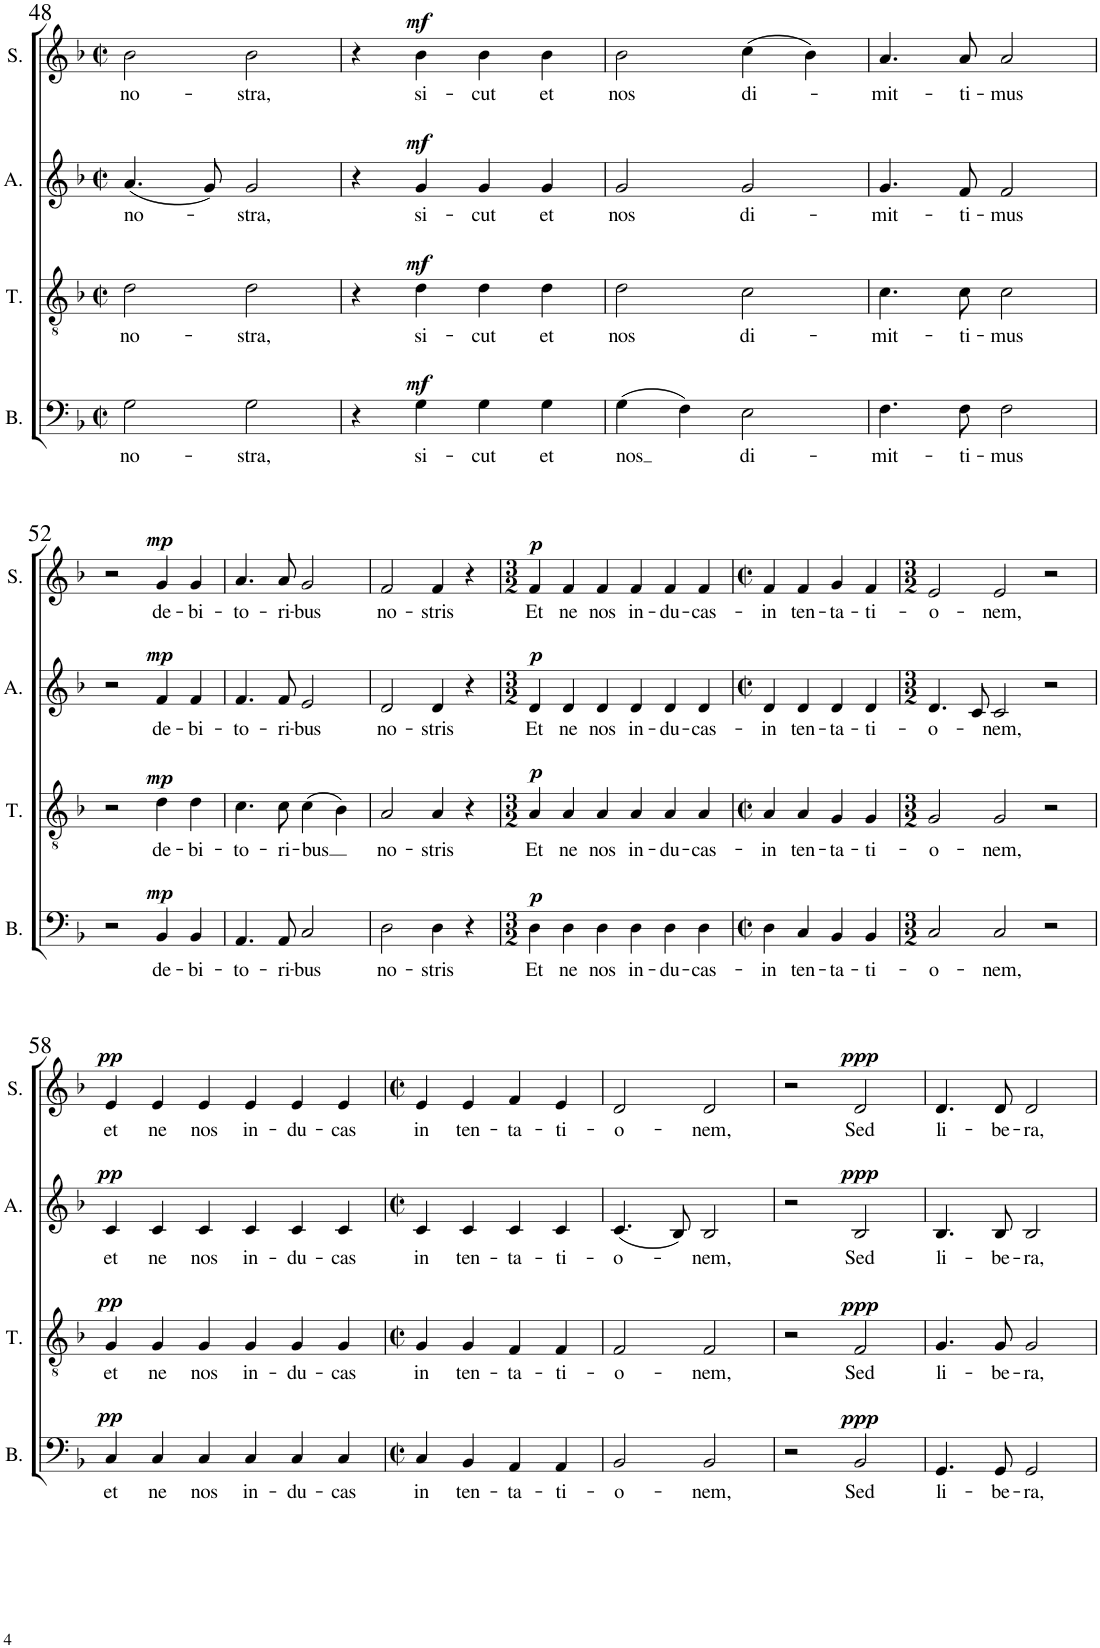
**kern	**text	**dynam	**kern	**text	**dynam	**kern	**text	**dynam	**kern	**text	**dynam
*part4	*part4	*part4	*part3	*part3	*part3	*part2	*part2	*part2	*part1	*part1	*part1
*staff4	*staff4	*staff4	*staff3	*staff3	*staff3	*staff2	*staff2	*staff2	*staff1	*staff1	*staff1
*I"BASSE	*	*	*I"TÉNOR	*	*	*I"ALTO	*	*	*I"SOPRANO	*	*
*I'B.	*	*	*I'T.	*	*	*I'A.	*	*	*I'S.	*	*
!!LO:PB:g=z
*clefF4	*	*	*clefGv2	*	*	*clefG2	*	*	*clefG2	*	*
*	*	*	*Trd7c12	*	*	*	*	*	*	*	*
*k[b-]	*	*	*k[b-]	*	*	*k[b-]	*	*	*k[b-]	*	*
*M2/2	*	*	*M2/2	*	*	*M2/2	*	*	*M2/2	*	*
*met(c|)	*	*	*met(c|)	*	*	*met(c|)	*	*	*met(c|)	*	*
=48	=48	=48	=48	=48	=48	=48	=48	=48	=48	=48	=48
!	!LO:LY:b	!	!	!LO:LY:b	!	!	!LO:LY:b	!	!	!LO:LY:b	!
2G\	no-	.	2d\	no-	.	(4.a/	no-	.	2b-\	no-	.
.	.	.	.	.	.	8g/)	.	.	.	.	.
!	!LO:LY:b	!	!	!LO:LY:b	!	!	!LO:LY:b	!	!	!LO:LY:b	!
2G\	stra,	.	2d\	stra,	.	2g/	stra,	.	2b-\	-stra,	.
=49	=49	=49	=49	=49	=49	=49	=49	=49	=49	=49	=49
4r	.	.	4r	.	.	4r	.	.	4r	.	.
!	!LO:LY:b	!LO:DY:a	!	!LO:LY:b	!LO:DY:a	!	!LO:LY:b	!LO:DY:a	!	!LO:LY:b	!LO:DY:a
4G\	si-	mf	4d\	si-	mf	4g/	si-	mf	4b-\	si-	mf
!	!LO:LY:b	!	!	!LO:LY:b	!	!	!LO:LY:b	!	!	!LO:LY:b	!
4G\	-cut	.	4d\	-cut	.	4g/	-cut	.	4b-\	-cut	.
!	!LO:LY:b	!	!	!LO:LY:b	!	!	!LO:LY:b	!	!	!LO:LY:b	!
4G\	et	.	4d\	et	.	4g/	et	.	4b-\	et	.
=50	=50	=50	=50	=50	=50	=50	=50	=50	=50	=50	=50
!	!LO:LY:b	!	!	!LO:LY:b	!	!	!LO:LY:b	!	!	!LO:LY:b	!
(4G\	nos	.	2d\	nos	.	2g/	nos	.	2b-\	nos	.
4F\)	.	.	.	.	.	.	.	.	.	.	.
!	!LO:LY:b	!	!	!LO:LY:b	!	!	!LO:LY:b	!	!	!LO:LY:b	!
2E\	di-	.	2c\	di-	.	2g/	di-	.	(4cc\	di-	.
.	.	.	.	.	.	.	.	.	4b-\)	.	.
=51	=51	=51	=51	=51	=51	=51	=51	=51	=51	=51	=51
!	!LO:LY:b	!	!	!LO:LY:b	!	!	!LO:LY:b	!	!	!LO:LY:b	!
4.F\	-mit-	.	4.c\	-mit-	.	4.g/	-mit-	.	4.a/	-mit-	.
!	!LO:LY:b	!	!	!LO:LY:b	!	!	!LO:LY:b	!	!	!LO:LY:b	!
8F\	-ti-	.	8c\	-ti-	.	8f/	-ti-	.	8a/	-ti-	.
!	!LO:LY:b	!	!	!LO:LY:b	!	!	!LO:LY:b	!	!	!LO:LY:b	!
2F\	-mus	.	2c\	-mus	.	2f/	-mus	.	2a/	-mus	.
!!LO:LB:g=z
=52	=52	=52	=52	=52	=52	=52	=52	=52	=52	=52	=52
2r	.	.	2r	.	.	2r	.	.	2r	.	.
!	!LO:LY:b	!LO:DY:a	!	!LO:LY:b	!LO:DY:a	!	!LO:LY:b	!LO:DY:a	!	!LO:LY:b	!LO:DY:a
4BB-/	de-	mp	4d\	de-	mp	4f/	de-	mp	4g/	de-	mp
!	!LO:LY:b	!	!	!LO:LY:b	!	!	!LO:LY:b	!	!	!LO:LY:b	!
4BB-/	-bi-	.	4d\	-bi-	.	4f/	-bi-	.	4g/	-bi-	.
=53	=53	=53	=53	=53	=53	=53	=53	=53	=53	=53	=53
!	!LO:LY:b	!	!	!LO:LY:b	!	!	!LO:LY:b	!	!	!LO:LY:b	!
4.AA/	-to-	.	4.c\	-to-	.	4.f/	-to-	.	4.a/	-to-	.
!	!LO:LY:b	!	!	!LO:LY:b	!	!	!LO:LY:b	!	!	!LO:LY:b	!
8AA/	-ri-	.	8c\	-ri-	.	8f/	-ri-	.	8a/	-ri-	.
!	!LO:LY:b	!	!	!LO:LY:b	!	!	!LO:LY:b	!	!	!LO:LY:b	!
2C/	-bus	.	(4c\	-bus	.	2e/	-bus	.	2g/	-bus	.
.	.	.	4B-\)	.	.	.	.	.	.	.	.
=54	=54	=54	=54	=54	=54	=54	=54	=54	=54	=54	=54
!	!LO:LY:b	!	!	!LO:LY:b	!	!	!LO:LY:b	!	!	!LO:LY:b	!
2D\	no-	.	2A/	no-	.	2d/	no-	.	2f/	no-	.
!	!LO:LY:b	!	!	!LO:LY:b	!	!	!LO:LY:b	!	!	!LO:LY:b	!
4D\	stris	.	4A/	stris	.	4d/	stris	.	4f/	-stris	.
4r	.	.	4r	.	.	4r	.	.	4r	.	.
=55	=55	=55	=55	=55	=55	=55	=55	=55	=55	=55	=55
*M3/2	*	*	*M3/2	*	*	*M3/2	*	*	*M3/2	*	*
!	!LO:LY:b	!LO:DY:a	!	!LO:LY:b	!LO:DY:a	!	!LO:LY:b	!LO:DY:a	!	!LO:LY:b	!LO:DY:a
4D\	Et	p	4A/	Et	p	4d/	Et	p	4f/	Et	p
!	!LO:LY:b	!	!	!LO:LY:b	!	!	!LO:LY:b	!	!	!LO:LY:b	!
4D\	ne	.	4A/	ne	.	4d/	ne	.	4f/	ne	.
!	!LO:LY:b	!	!	!LO:LY:b	!	!	!LO:LY:b	!	!	!LO:LY:b	!
4D\	nos	.	4A/	nos	.	4d/	nos	.	4f/	nos	.
!	!LO:LY:b	!	!	!LO:LY:b	!	!	!LO:LY:b	!	!	!LO:LY:b	!
4D\	in-	.	4A/	in-	.	4d/	in-	.	4f/	in-	.
!	!LO:LY:b	!	!	!LO:LY:b	!	!	!LO:LY:b	!	!	!LO:LY:b	!
4D\	-du-	.	4A/	-du-	.	4d/	-du-	.	4f/	-du-	.
!	!LO:LY:b	!	!	!LO:LY:b	!	!	!LO:LY:b	!	!	!LO:LY:b	!
4D\	-cas-	.	4A/	-cas-	.	4d/	-cas-	.	4f/	-cas-	.
=56	=56	=56	=56	=56	=56	=56	=56	=56	=56	=56	=56
*M2/2	*	*	*M2/2	*	*	*M2/2	*	*	*M2/2	*	*
*met(c|)	*	*	*met(c|)	*	*	*met(c|)	*	*	*met(c|)	*	*
!	!LO:LY:b	!	!	!LO:LY:b	!	!	!LO:LY:b	!	!	!LO:LY:b	!
4D\	in	.	4A/	in	.	4d/	in	.	4f/	-in	.
!	!LO:LY:b	!	!	!LO:LY:b	!	!	!LO:LY:b	!	!	!LO:LY:b	!
4C/	ten-	.	4A/	ten-	.	4d/	ten-	.	4f/	ten-	.
!	!LO:LY:b	!	!	!LO:LY:b	!	!	!LO:LY:b	!	!	!LO:LY:b	!
4BB-/	-ta-	.	4G/	-ta-	.	4d/	-ta-	.	4g/	-ta-	.
!	!LO:LY:b	!	!	!LO:LY:b	!	!	!LO:LY:b	!	!	!LO:LY:b	!
4BB-/	-ti-	.	4G/	-ti-	.	4d/	-ti-	.	4f/	-ti-	.
=57	=57	=57	=57	=57	=57	=57	=57	=57	=57	=57	=57
*M3/2	*	*	*M3/2	*	*	*M3/2	*	*	*M3/2	*	*
!	!LO:LY:b	!	!	!LO:LY:b	!	!	!LO:LY:b	!	!	!LO:LY:b	!
2C/	-o-	.	2G/	-o-	.	4.d/	-o-	.	2e/	-o-	.
.	.	.	.	.	.	8c/	.	.	.	.	.
!	!LO:LY:b	!	!	!LO:LY:b	!	!	!LO:LY:b	!	!	!LO:LY:b	!
2C/	-nem,	.	2G/	-nem,	.	2c/	-nem,	.	2e/	-nem,	.
2r	.	.	2r	.	.	2r	.	.	2r	.	.
!!LO:LB:g=z
=58	=58	=58	=58	=58	=58	=58	=58	=58	=58	=58	=58
!	!LO:LY:b	!LO:DY:a	!	!LO:LY:b	!LO:DY:a	!	!LO:LY:b	!LO:DY:a	!	!LO:LY:b	!LO:DY:a
4C/	et	pp	4G/	et	pp	4c/	et	pp	4e/	et	pp
!	!LO:LY:b	!	!	!LO:LY:b	!	!	!LO:LY:b	!	!	!LO:LY:b	!
4C/	ne	.	4G/	ne	.	4c/	ne	.	4e/	ne	.
!	!LO:LY:b	!	!	!LO:LY:b	!	!	!LO:LY:b	!	!	!LO:LY:b	!
4C/	nos	.	4G/	nos	.	4c/	nos	.	4e/	nos	.
!	!LO:LY:b	!	!	!LO:LY:b	!	!	!LO:LY:b	!	!	!LO:LY:b	!
4C/	in-	.	4G/	in-	.	4c/	in-	.	4e/	in-	.
!	!LO:LY:b	!	!	!LO:LY:b	!	!	!LO:LY:b	!	!	!LO:LY:b	!
4C/	-du-	.	4G/	-du-	.	4c/	-du-	.	4e/	-du-	.
!	!LO:LY:b	!	!	!LO:LY:b	!	!	!LO:LY:b	!	!	!LO:LY:b	!
4C/	-cas	.	4G/	-cas	.	4c/	-cas	.	4e/	-cas	.
=59	=59	=59	=59	=59	=59	=59	=59	=59	=59	=59	=59
*M2/2	*	*	*M2/2	*	*	*M2/2	*	*	*M2/2	*	*
*met(c|)	*	*	*met(c|)	*	*	*met(c|)	*	*	*met(c|)	*	*
!	!LO:LY:b	!	!	!LO:LY:b	!	!	!LO:LY:b	!	!	!LO:LY:b	!
4C/	in	.	4G/	in	.	4c/	in	.	4e/	in	.
!	!LO:LY:b	!	!	!LO:LY:b	!	!	!LO:LY:b	!	!	!LO:LY:b	!
4BB-/	ten-	.	4G/	ten-	.	4c/	ten-	.	4e/	ten-	.
!	!LO:LY:b	!	!	!LO:LY:b	!	!	!LO:LY:b	!	!	!LO:LY:b	!
4AA/	-ta-	.	4F/	-ta-	.	4c/	-ta-	.	4f/	-ta-	.
!	!LO:LY:b	!	!	!LO:LY:b	!	!	!LO:LY:b	!	!	!LO:LY:b	!
4AA/	-ti-	.	4F/	-ti-	.	4c/	-ti-	.	4e/	-ti-	.
=60	=60	=60	=60	=60	=60	=60	=60	=60	=60	=60	=60
!	!LO:LY:b	!	!	!LO:LY:b	!	!	!LO:LY:b	!	!	!LO:LY:b	!
2BB-/	-o-	.	2F/	-o-	.	(4.c/	-o-	.	2d/	-o-	.
.	.	.	.	.	.	8B-/)	.	.	.	.	.
!	!LO:LY:b	!	!	!LO:LY:b	!	!	!LO:LY:b	!	!	!LO:LY:b	!
2BB-/	-nem,	.	2F/	-nem,	.	2B-/	-nem,	.	2d/	-nem,	.
=61	=61	=61	=61	=61	=61	=61	=61	=61	=61	=61	=61
2r	.	.	2r	.	.	2r	.	.	2r	.	.
!	!LO:LY:b	!LO:DY:a	!	!LO:LY:b	!LO:DY:a	!	!LO:LY:b	!LO:DY:a	!	!LO:LY:b	!LO:DY:a
2BB-/	Sed	ppp	2F/	Sed	ppp	2B-/	Sed	ppp	2d/	Sed	ppp
=62	=62	=62	=62	=62	=62	=62	=62	=62	=62	=62	=62
!	!LO:LY:b	!	!	!LO:LY:b	!	!	!LO:LY:b	!	!	!LO:LY:b	!
4.GG/	li-	.	4.G/	li-	.	4.B-/	li-	.	4.d/	li-	.
!	!LO:LY:b	!	!	!LO:LY:b	!	!	!LO:LY:b	!	!	!LO:LY:b	!
8GG/	-be-	.	8G/	-be-	.	8B-/	-be-	.	8d/	-be-	.
!	!LO:LY:b	!	!	!LO:LY:b	!	!	!LO:LY:b	!	!	!LO:LY:b	!
2GG/	-ra,	.	2G/	-ra,	.	2B-/	-ra,	.	2d/	-ra,	.
=	=	=	=	=	=	=	=	=	=	=	=
*-	*-	*-	*-	*-	*-	*-	*-	*-	*-	*-	*-
